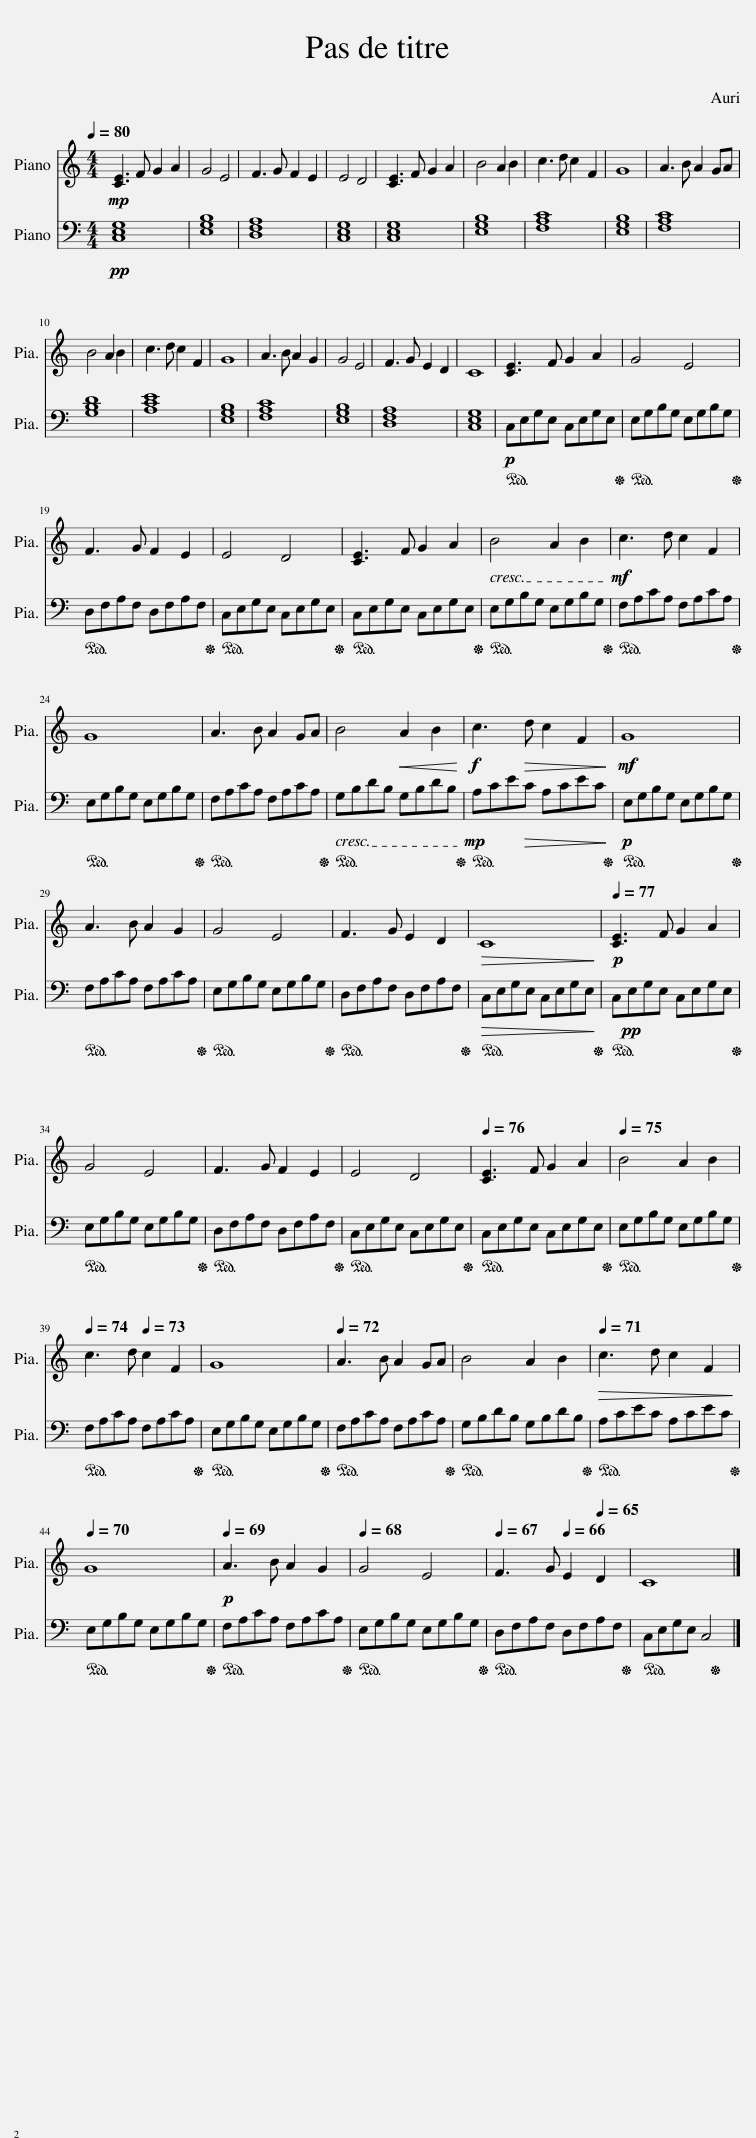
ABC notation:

X:1
%%score 1 2
L:1/8
Q:1/4=80
M:4/4
I:linebreak $
K:C
V:1 treble
V:2 bass
V:1
!mp! [CE]3 F G2 A2 | G4 E4 | F3 G F2 E2 | E4 D4 | [CE]3 F G2 A2 | %5
 B4 A2 B2 | c3 d c2 F2 | G8 | A3 B A2 GA |$ B4 A2 B2 | %10
 c3 d c2 F2 | G8 | A3 B A2 G2 | G4 E4 | F3 G E2 D2 | %15
 C8 | [CE]3 F G2 A2 | G4 E4 |$ F3 G F2 E2 | E4 D4 | %20
 [CE]3 F G2 A2 | B4 A2 B2 |!mf! c3 d c2 F2 |$ G8 | A3 B A2 GA | %25
 B4!<(! A2 B2!<)! |!f! c3!>(! d c2 F2!>)! |!mf! G8 |$ A3 B A2 G2 | G4 E4 | %30
 F3 G E2 D2 |!>(! C8!>)! |[Q:1/4=77]!p! [CE]3 F G2 A2 |$ G4 E4 | F3 G F2 E2 | %35
 E4 D4 |[Q:1/4=76] [CE]3 F G2 A2 |[Q:1/4=75] B4 A2 B2 |$[Q:1/4=74] c3 d[Q:1/4=73] c2 F2 | G8 | %40
[Q:1/4=72] A3 B A2 GA | B4 A2 B2 |[Q:1/4=71]!>(! c3 d c2 F2!>)! |$[Q:1/4=70] G8 |[Q:1/4=69]!p! A3 B A2 G2 | %45
[Q:1/4=68] G4 E4 |[Q:1/4=67] F3 G[Q:1/4=66] E2[Q:1/4=65] D2 | C8 |] %48
V:2
!pp! [C,E,G,]8 | [E,G,B,]8 | [D,F,A,]8 | [C,E,G,]8 | [C,E,G,]8 | %5
 [E,G,B,]8 | [F,A,C]8 | [E,G,B,]8 | [F,A,C]8 |$ [G,B,D]8 | %10
 [A,CE]8 | [E,G,B,]8 | [F,A,C]8 | [E,G,B,]8 | [D,F,A,]8 | %15
 [C,E,G,]8 |!p!!ped! C,E,G,E, C,E,G,E,!ped-up! |!ped! E,G,B,G, E,G,B,G,!ped-up! |$!ped! D,F,A,F, D,F,A,F,!ped-up! |!ped! C,E,G,E, C,E,G,E,!ped-up! | %20
!ped! C,E,G,E, C,E,G,E,!ped-up! |!ped! E,G,B,G, E,G,B,G,!ped-up! |!ped! F,A,CA, F,A,CA,!ped-up! |$!ped! E,G,B,G, E,G,B,G,!ped-up! |!ped! F,A,CA, F,A,CA,!ped-up! | %25
!ped! G,B,DB, G,B,DB,!ped-up! |!mp!!ped! A,CE!>(!C A,CEC!ped-up!!>)! |!p!!ped! E,G,B,G, E,G,B,G,!ped-up! |$!ped! F,A,CA, F,A,CA,!ped-up! |!ped! E,G,B,G, E,G,B,G,!ped-up! | %30
!ped! D,F,A,F, D,F,A,F,!ped-up! |!ped!!>(! C,E,G,E, C,E,G,E,!ped-up!!>)! |!ped! C,!pp!E,G,E, C,E,G,E,!ped-up! |$!ped! E,G,B,G, E,G,B,G,!ped-up! |!ped! D,F,A,F, D,F,A,F,!ped-up! | %35
!ped! C,E,G,E, C,E,G,E,!ped-up! |!ped! C,E,G,E, C,E,G,E,!ped-up! |!ped! E,G,B,G, E,G,B,G,!ped-up! |$!ped! F,A,CA, F,A,CA,!ped-up! |!ped! E,G,B,G, E,G,B,G,!ped-up! | %40
!ped! F,A,CA, F,A,CA,!ped-up! |!ped! G,B,DB, G,B,DB,!ped-up! |!ped! A,CEC A,CEC!ped-up! |$!ped! E,G,B,G, E,G,B,G,!ped-up! |!ped! F,A,CA, F,A,CA,!ped-up! | %45
!ped! E,G,B,G, E,G,B,G,!ped-up! |!ped! D,F,A,F, D,F,A,F,!ped-up! |!ped! C,E,G,E, C,4!ped-up! |] %48
